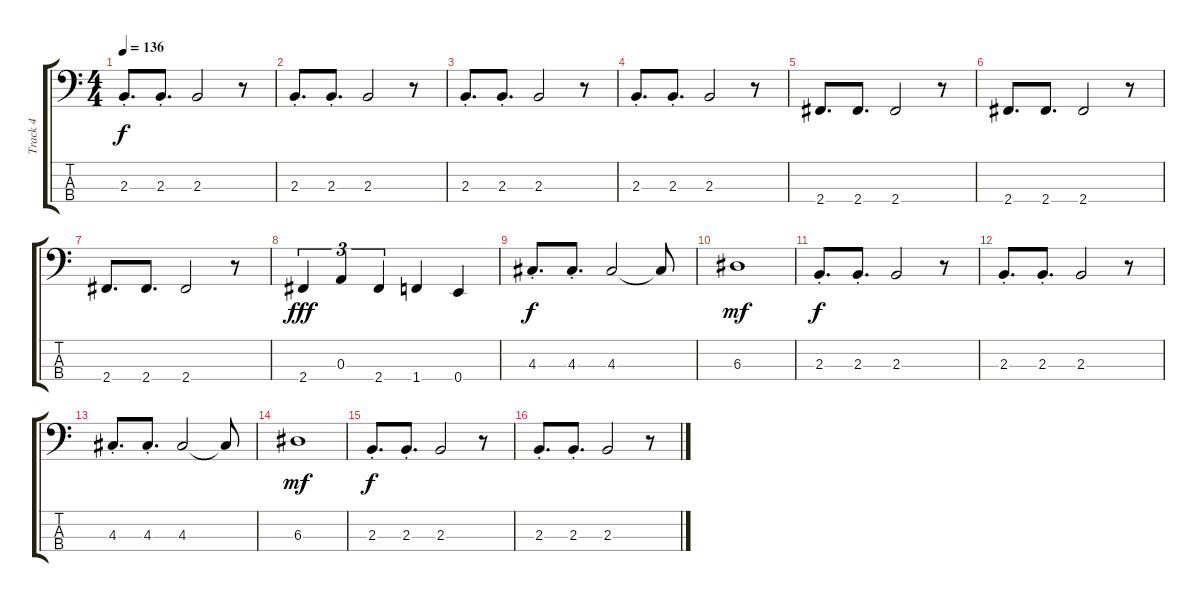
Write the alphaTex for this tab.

\track ("Track 4" "Track 4") {instrument electricbassfinger}
\staff {score tabs}
\tuning (G2 D2 A1 E1) {hide}
\ts (4 4)
\tempo 136
\clef f4
\ks c
2.3{st}.8{d dy f} 2.3{st}.8{d} 2.3.2 r.8 |
2.3{st}.8{d} 2.3{st}.8{d} 2.3.2 r.8 |
2.3{st}.8{d} 2.3{st}.8{d} 2.3.2 r.8 |
2.3{st}.8{d} 2.3{st}.8{d} 2.3.2 r.8 |
2.4.8{d} 2.4.8{d} 2.4.2 r.8 |
2.4.8{d} 2.4.8{d} 2.4.2 r.8 |
2.4.8{d} 2.4.8{d} 2.4.2 r.8 |
2.4.4{tu (3 2) dy fff} 0.3.4{tu (3 2)} 2.4.4{tu (3 2)} 1.4.4 0.4.4 |
4.3{st}.8{d dy f} 4.3{st}.8{d} 4.3.2 4.3{t}.8 |
6.3.1{dy mf} |
2.3{st}.8{d dy f} 2.3{st}.8{d} 2.3.2 r.8 |
2.3{st}.8{d} 2.3{st}.8{d} 2.3.2 r.8 |
4.3{st}.8{d} 4.3{st}.8{d} 4.3.2 4.3{t}.8 |
6.3.1{dy mf} |
2.3{st}.8{d dy f} 2.3{st}.8{d} 2.3.2 r.8 |
2.3{st}.8{d} 2.3{st}.8{d} 2.3.2 r.8
